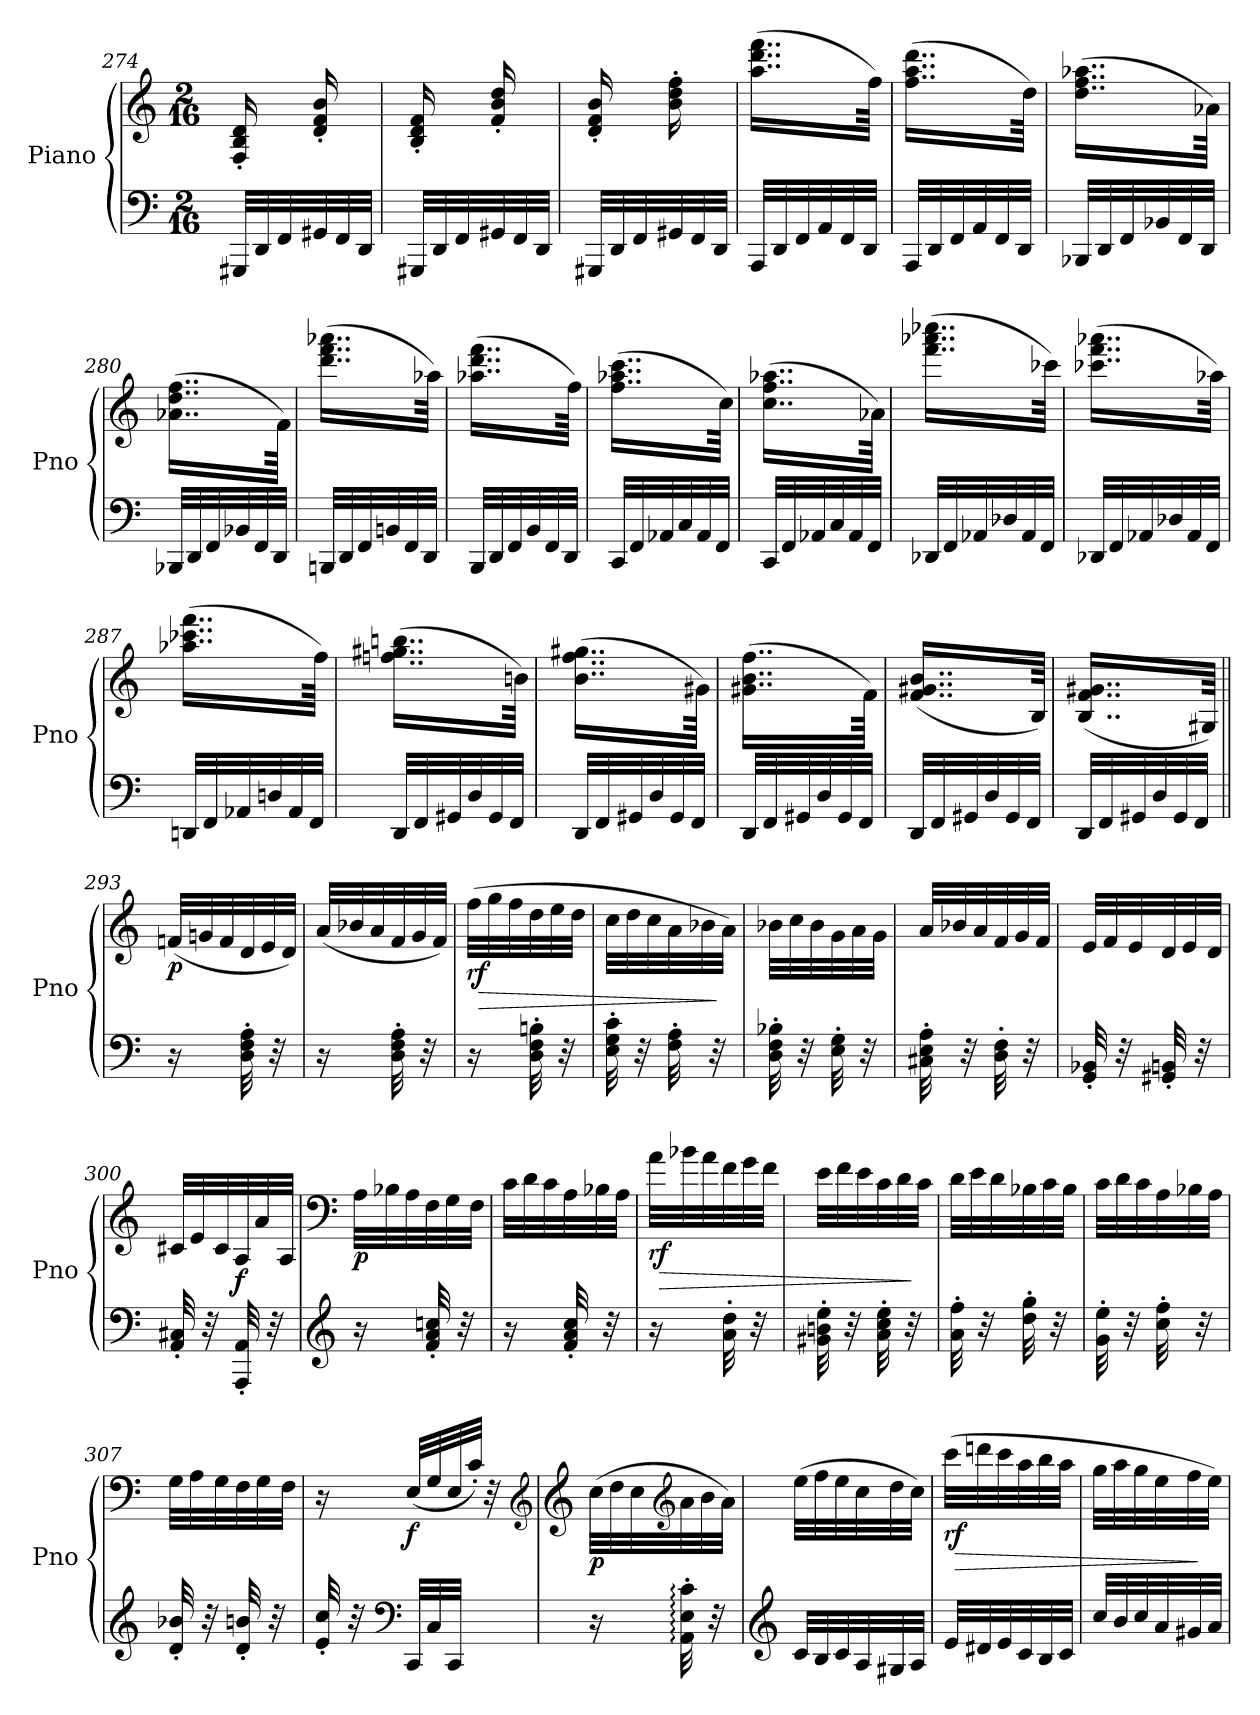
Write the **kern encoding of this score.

**kern	**kern	**dynam
*part1	*part1	*part1
*staff2	*staff1	*staff1/2
*I"Piano	*	*
*I'Pno	*	*
!!LO:LB:g=z
*clefF4	*clefG2	*
*k[]	*k[]	*
*M2/16	*M2/16	*
*Xtuplet	*	*
=274	=274	=274
48GGG#X/LLL	16F/' 16B/' 16d/'	.
48DD/	.	.
48FF/	.	.
48GG#X/	16d/' 16f/' 16b/'	.
48FF/	.	.
48DD/JJJ	.	.
=275	=275	=275
48GGG#X/LLL	16B/' 16d/' 16f/'	.
48DD/	.	.
48FF/	.	.
48GG#X/	16f/' 16b/' 16dd/'	.
48FF/	.	.
48DD/JJJ	.	.
=276	=276	=276
48GGG#X/LLL	16d/' 16f/' 16b/'	.
48DD/	.	.
48FF/	.	.
48GG#X/	16b\' 16dd\' 16ff\'	.
48FF/	.	.
48DD/JJJ	.	.
=277	=277	=277
48AAA/LLL	(>16..aa\ 16..ddd\ 16..fff\LL	.
48DD/	.	.
48FF/	.	.
48AA/	.	.
48FF/	.	.
48DD/JJJ	.	.
.	64ff\JJkk)	.
=278	=278	=278
48AAA/LLL	(>16..ff\ 16..aa\ 16..ddd\LL	.
48DD/	.	.
48FF/	.	.
48AA/	.	.
48FF/	.	.
48DD/JJJ	.	.
.	64dd\JJkk)	.
=279	=279	=279
48BBB-X/LLL	(>16..dd\ 16..ff\ 16..aa-X\LL	.
48DD/	.	.
48FF/	.	.
48BB-X/	.	.
48FF/	.	.
48DD/JJJ	.	.
.	64a-X\JJkk)	.
!!LO:LB:g=z
=280	=280	=280
48BBB-X/LLL	(>16..a-X\ 16..dd\ 16..ff\LL	.
48DD/	.	.
48FF/	.	.
48BB-X/	.	.
48FF/	.	.
48DD/JJJ	.	.
.	64f\JJkk)	.
=281	=281	=281
48BBBn/LLL	(>16..ddd\ 16..fff\ 16..aaa-X\LL	.
48DD/	.	.
48FF/	.	.
48BBn/	.	.
48FF/	.	.
48DD/JJJ	.	.
.	64aa-X\JJkk)	.
=282	=282	=282
48BBB/LLL	(>16..aa-X\ 16..ddd\ 16..fff\LL	.
48DD/	.	.
48FF/	.	.
48BB/	.	.
48FF/	.	.
48DD/JJJ	.	.
.	64ff\JJkk)	.
=283	=283	=283
48CC/LLL	(>16..ff\ 16..aa-X\ 16..ccc\LL	.
48FF/	.	.
48AA-X/	.	.
48C/	.	.
48AA-/	.	.
48FF/JJJ	.	.
.	64cc\JJkk)	.
=284	=284	=284
48CC/LLL	(>16..cc\ 16..ff\ 16..aa-X\LL	.
48FF/	.	.
48AA-X/	.	.
48C/	.	.
48AA-/	.	.
48FF/JJJ	.	.
.	64a-X\JJkk)	.
=285	=285	=285
48DD-X/LLL	(>16..fff\ 16..aaa-X\ 16..cccc-X\LL	.
48FF/	.	.
48AA-X/	.	.
48D-X/	.	.
48AA-/	.	.
48FF/JJJ	.	.
.	64ccc-X\JJkk)	.
!!LO:PB:g=z
=286	=286	=286
48DD-X/LLL	(>16..ccc-X\ 16..fff\ 16..aaa-X\LL	.
48FF/	.	.
48AA-X/	.	.
48D-X/	.	.
48AA-/	.	.
48FF/JJJ	.	.
.	64aa-X\JJkk)	.
=287	=287	=287
48DDn/LLL	(>16..aa-X\ 16..ccc-X\ 16..fff\LL	.
48FF/	.	.
48AA-X/	.	.
48Dn/	.	.
48AA-/	.	.
48FF/JJJ	.	.
.	64ff\JJkk)	.
=288	=288	=288
48DD/LLL	(>16..ffn\ 16..gg#X\ 16..bbn\LL	.
48FF/	.	.
48GG#X/	.	.
48D/	.	.
48GG#/	.	.
48FF/JJJ	.	.
.	64bn\JJkk)	.
=289	=289	=289
48DD/LLL	(>16..b\ 16..ff\ 16..gg#X\LL	.
48FF/	.	.
48GG#X/	.	.
48D/	.	.
48GG#/	.	.
48FF/JJJ	.	.
.	64g#X\JJkk)	.
=290	=290	=290
48DD/LLL	(>16..g#X\ 16..b\ 16..ff\LL	.
48FF/	.	.
48GG#X/	.	.
48D/	.	.
48GG#/	.	.
48FF/JJJ	.	.
.	64f\JJkk)	.
=291	=291	=291
48DD/LLL	(<16..f/ 16..g#X/ 16..b/LL	.
48FF/	.	.
48GG#X/	.	.
48D/	.	.
48GG#/	.	.
48FF/JJJ	.	.
.	64B/JJkk)	.
!!LO:PB:g=z
=292	=292	=292
48DD/LLL	(<16..B/ 16..f/ 16..g#X/LL	.
48FF/	.	.
48GG#X/	.	.
48D/	.	.
48GG#/	.	.
48FF/JJJ	.	.
.	64G#X/JJkk)	.
=293||	=293||	=293||
*	*Xtuplet	*
!	!	!LO:DY:b
16r	(<48fn/LLL	p
.	48gn/	.
.	48f/	.
32D\' 32F\' 32A\'	48d/	.
.	48e/	.
32r	.	.
.	48d/JJJ)	.
=294	=294	=294
16r	(<48a/LLL	.
.	48b-X/	.
.	48a/	.
32D\' 32F\' 32A\'	48f/	.
.	48g/	.
32r	.	.
.	48f/JJJ)	.
=295	=295	=295
!	!	!LO:DY:b
16r	(>48ff\LLL	rf
!	!	!LO:HP:b
.	48gg\	>
.	48ff\	.
32D\' 32F\' 32Bn\'	48dd\	.
.	48ee\	.
32r	.	.
.	48dd\JJJ	.
=296	=296	=296
32E\' 32G\' 32c\'	48cc\LLL	.
.	48dd\	.
32r	.	.
.	48cc\	.
32F\' 32A\'	48a\	.
.	48b-X\	.
32r	.	.
.	48a\JJJ)	]
=297	=297	=297
32D\' 32F\' 32B-X\'	48b-X\LLL	.
.	48cc\	.
32r	.	.
.	48b-\	.
32E\' 32G\'	48g\	.
.	48a\	.
32r	.	.
.	48g\JJJ	.
!!LO:PB:g=z
=298	=298	=298
32C#X\' 32E\' 32A\'	48a/LLL	.
.	48b-X/	.
32r	.	.
.	48a/	.
32D\' 32F\'	48f/	.
.	48g/	.
32r	.	.
.	48f/JJJ	.
=299	=299	=299
32GG/' 32BB-X/'	48e/LLL	.
.	48f/	.
32r	.	.
.	48e/	.
32GG#X/' 32BBn/'	48d/	.
.	48e/	.
32r	.	.
.	48d/JJJ	.
=300	=300	=300
32AA/' 32C#X/'	48c#X/LLL	.
.	48e/	.
32r	.	.
.	48c#/	.
!	!	!LO:DY:b
32AAA/' 32AA/'	48A/	f
.	48a/	.
32r	.	.
.	48A/JJJ	.
=301	=301	=301
*clefG2	*clefF4	*
!	!	!LO:DY:b
16r	48A\LLL	p
.	48B-X\	.
.	48A\	.
32f/' 32a/' 32ccn/'	48F\	.
.	48G\	.
32r	.	.
.	48F\JJJ	.
=302	=302	=302
16r	48c\LLL	.
.	48d\	.
.	48c\	.
32f/' 32a/' 32cc/'	48A\	.
.	48B-X\	.
32r	.	.
.	48A\JJJ	.
=303	=303	=303
!	!	!LO:DY:b
16r	48a\LLL	rf
!	!	!LO:HP:b
.	48b-X\	>
.	48a\	.
32a\' 32dd\'	48f\	.
.	48g\	.
32r	.	.
.	48f\JJJ	.
!!LO:LB:g=z
=304	=304	=304
32g#X\' 32bn\' 32ee\'	48e\LLL	.
.	48f\	.
32r	.	.
.	48e\	.
32a\' 32cc\' 32ee\'	48c\	.
.	48d\	.
32r	.	.
.	48c\JJJ	]
=305	=305	=305
32a\' 32ff\'	48d\LLL	.
.	48e\	.
32r	.	.
.	48d\	.
32dd\' 32gg\'	48B-X\	.
.	48c\	.
32r	.	.
.	48B-\JJJ	.
=306	=306	=306
32g\' 32ee\'	48c\LLL	.
.	48d\	.
32r	.	.
.	48c\	.
32cc\' 32ff\'	48A\	.
.	48B-X\	.
32r	.	.
.	48A\JJJ	.
=307	=307	=307
32d/' 32b-X/'	48G\LLL	.
.	48A\	.
32r	.	.
.	48G\	.
32d/' 32bn/'	48F\	.
.	48G\	.
32r	.	.
.	48F\JJJ	.
=308	=308	=308
32e/' 32cc/'	16r	.
32r	.	.
*clefF4	*	*
!	!	!LO:DY:b
48CC/LLL	(<48E/LLL	f
48C/	48G/	.
48CC/JJJ	48E/	.
16ryy	32c'/JJJ)	.
.	32r	.
*	*clefG2	*
!!LO:LB:g=z
=309	=309	=309
*	*clefG2	*
!	!	!LO:DY:b
16r	(>48cc\LLL	p
.	48dd\	.
.	48cc\	.
*	*clefG2	*
32AA\:' 32E\:' 32c\:'	48a\	.
.	48b\	.
32r	.	.
.	48a\JJJ)	.
!!LO:PB:g=z
=310	=310	=310
*clefG2	*	*
48c/LLL	(>48ee\LLL	.
48B/	48ff\	.
48c/	48ee\	.
48A/	48cc\	.
48G#X/	48dd\	.
48A/JJJ	48cc\JJJ)	.
=311	=311	=311
!	!	!LO:DY:b
48e/LLL	(>48ccc\LLL	rf
!	!	!LO:HP:b
48d#X/	48dddn\	>
48e/	48ccc\	.
48c/	48aa\	.
48B/	48bb\	.
48c/JJJ	48aa\JJJ	.
=312	=312	=312
48cc/LLL	48gg\LLL	.
48b/	48aa\	.
48cc/	48gg\	.
48a/	48ee\	.
48g#X/	48ff\	.
48a/JJJ	48ee\JJJ)	]
=	=	=
*-	*-	*-
